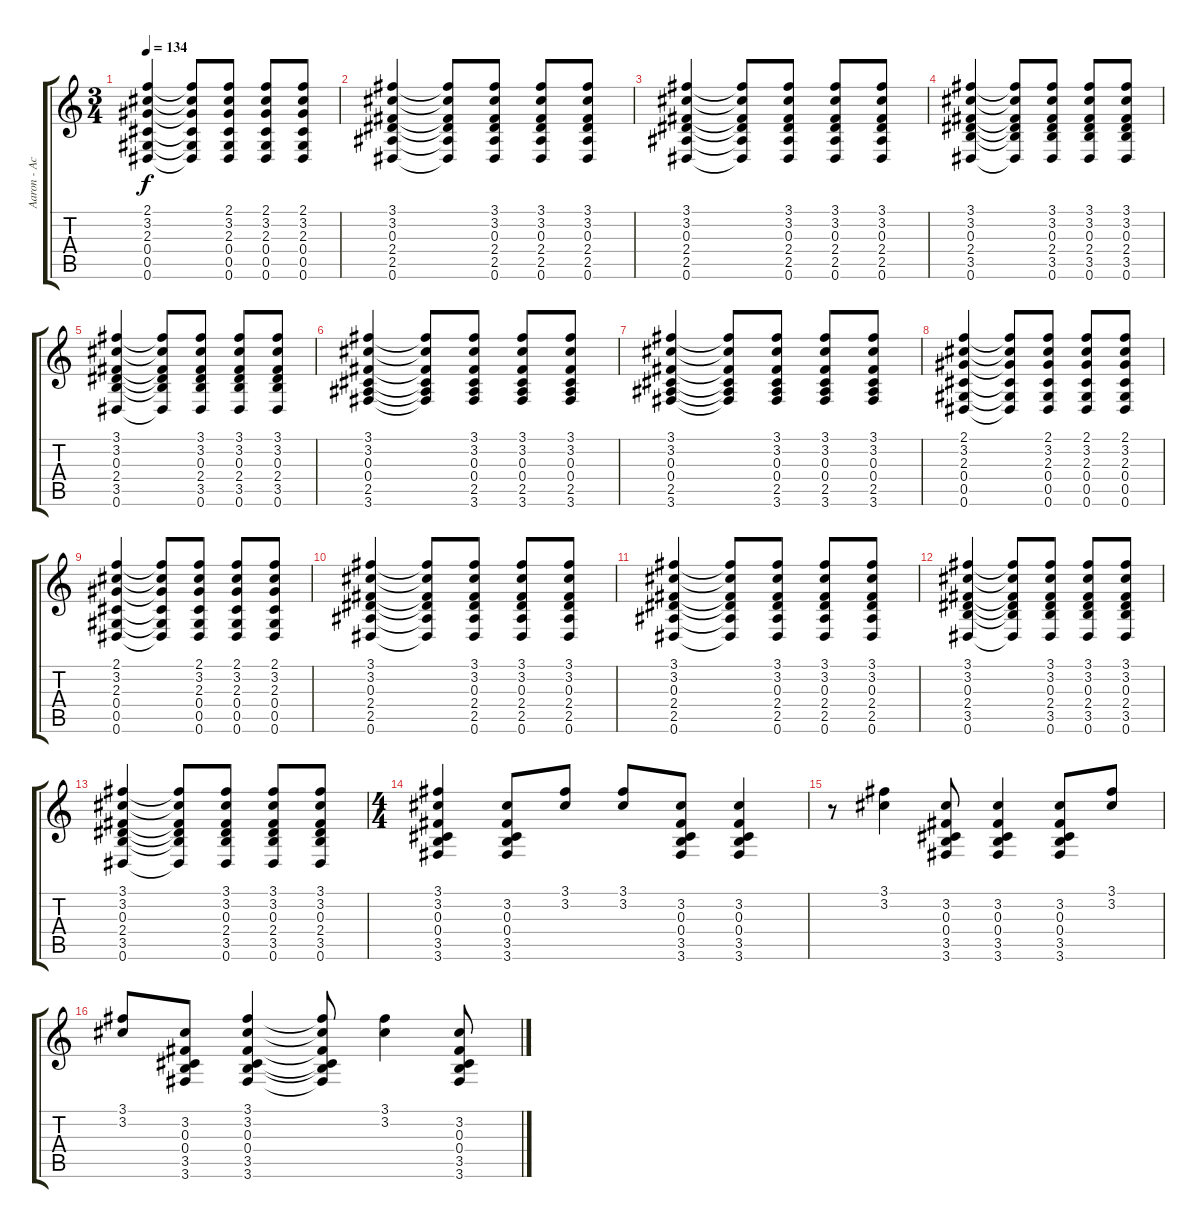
\track ("Aaron - Acoustic" "Aaron - Ac") {instrument acousticguitarsteel}
\staff {score tabs}
\tuning (Eb4 Bb3 Gb3 Db3 Ab2 Eb2) {hide}
\ts (3 4)
\tempo 134
\clef g2
\ks c
(2.1 3.2 2.3 0.4 0.5 0.6).4{dy f} (2.1{t} 3.2{t} 2.3{t} 0.4{t} 0.5{t} 0.6{t}).8 (2.1 3.2 2.3 0.4 0.5 0.6).8 (2.1 3.2 2.3 0.4 0.5 0.6).8 (2.1 3.2 2.3 0.4 0.5 0.6).8 |
(3.1 3.2 0.3 2.4 2.5 0.6).4 (3.1{t} 3.2{t} 0.3{t} 2.4{t} 2.5{t} 0.6{t}).8 (3.1 3.2 0.3 2.4 2.5 0.6).8 (3.1 3.2 0.3 2.4 2.5 0.6).8 (3.1 3.2 0.3 2.4 2.5 0.6).8 |
(3.1 3.2 0.3 2.4 2.5 0.6).4 (3.1{t} 3.2{t} 0.3{t} 2.4{t} 2.5{t} 0.6{t}).8 (3.1 3.2 0.3 2.4 2.5 0.6).8 (3.1 3.2 0.3 2.4 2.5 0.6).8 (3.1 3.2 0.3 2.4 2.5 0.6).8 |
(3.1 3.2 0.3 2.4 3.5 0.6).4 (3.1{t} 3.2{t} 0.3{t} 2.4{t} 3.5{t} 0.6{t}).8 (3.1 3.2 0.3 2.4 3.5 0.6).8 (3.1 3.2 0.3 2.4 3.5 0.6).8 (3.1 3.2 0.3 2.4 3.5 0.6).8 |
(3.1 3.2 0.3 2.4 3.5 0.6).4 (3.1{t} 3.2{t} 0.3{t} 2.4{t} 3.5{t} 0.6{t}).8 (3.1 3.2 0.3 2.4 3.5 0.6).8 (3.1 3.2 0.3 2.4 3.5 0.6).8 (3.1 3.2 0.3 2.4 3.5 0.6).8 |
(3.1 3.2 0.3 0.4 2.5 3.6).4 (3.1{t} 3.2{t} 0.3{t} 0.4{t} 2.5{t} 3.6{t}).8 (3.1 3.2 0.3 0.4 2.5 3.6).8 (3.1 3.2 0.3 0.4 2.5 3.6).8 (3.1 3.2 0.3 0.4 2.5 3.6).8 |
(3.1 3.2 0.3 0.4 2.5 3.6).4 (3.1{t} 3.2{t} 0.3{t} 0.4{t} 2.5{t} 3.6{t}).8 (3.1 3.2 0.3 0.4 2.5 3.6).8 (3.1 3.2 0.3 0.4 2.5 3.6).8 (3.1 3.2 0.3 0.4 2.5 3.6).8 |
(2.1 3.2 2.3 0.4 0.5 0.6).4 (2.1{t} 3.2{t} 2.3{t} 0.4{t} 0.5{t} 0.6{t}).8 (2.1 3.2 2.3 0.4 0.5 0.6).8 (2.1 3.2 2.3 0.4 0.5 0.6).8 (2.1 3.2 2.3 0.4 0.5 0.6).8 |
(2.1 3.2 2.3 0.4 0.5 0.6).4 (2.1{t} 3.2{t} 2.3{t} 0.4{t} 0.5{t} 0.6{t}).8 (2.1 3.2 2.3 0.4 0.5 0.6).8 (2.1 3.2 2.3 0.4 0.5 0.6).8 (2.1 3.2 2.3 0.4 0.5 0.6).8 |
(3.1 3.2 0.3 2.4 2.5 0.6).4 (3.1{t} 3.2{t} 0.3{t} 2.4{t} 2.5{t} 0.6{t}).8 (3.1 3.2 0.3 2.4 2.5 0.6).8 (3.1 3.2 0.3 2.4 2.5 0.6).8 (3.1 3.2 0.3 2.4 2.5 0.6).8 |
(3.1 3.2 0.3 2.4 2.5 0.6).4 (3.1{t} 3.2{t} 0.3{t} 2.4{t} 2.5{t} 0.6{t}).8 (3.1 3.2 0.3 2.4 2.5 0.6).8 (3.1 3.2 0.3 2.4 2.5 0.6).8 (3.1 3.2 0.3 2.4 2.5 0.6).8 |
(3.1 3.2 0.3 2.4 3.5 0.6).4 (3.1{t} 3.2{t} 0.3{t} 2.4{t} 3.5{t} 0.6{t}).8 (3.1 3.2 0.3 2.4 3.5 0.6).8 (3.1 3.2 0.3 2.4 3.5 0.6).8 (3.1 3.2 0.3 2.4 3.5 0.6).8 |
(3.1 3.2 0.3 2.4 3.5 0.6).4 (3.1{t} 3.2{t} 0.3{t} 2.4{t} 3.5{t} 0.6{t}).8 (3.1 3.2 0.3 2.4 3.5 0.6).8 (3.1 3.2 0.3 2.4 3.5 0.6).8 (3.1 3.2 0.3 2.4 3.5 0.6).8 |
\ts (4 4)
(3.1 3.2 0.3 0.4 3.5 3.6).4 (3.2 0.3 0.4 3.5 3.6).8 (3.1 3.2).8 (3.1 3.2).8 (3.2 0.3 0.4 3.5 3.6).8 (3.2 0.3 0.4 3.5 3.6).4 |
r.8 (3.1 3.2).4 (3.2 0.3 0.4 3.5 3.6).8 (3.2 0.3 0.4 3.5 3.6).4 (3.2 0.3 0.4 3.5 3.6).8 (3.1 3.2).8 |
(3.1 3.2).8 (3.2 0.3 0.4 3.5 3.6).8 (3.1 3.2 0.3 0.4 3.5 3.6).4 (3.1{t} 3.2{t} 0.3{t} 0.4{t} 3.5{t} 3.6{t}).8 (3.1 3.2).4 (3.2 0.3 0.4 3.5 3.6).8
